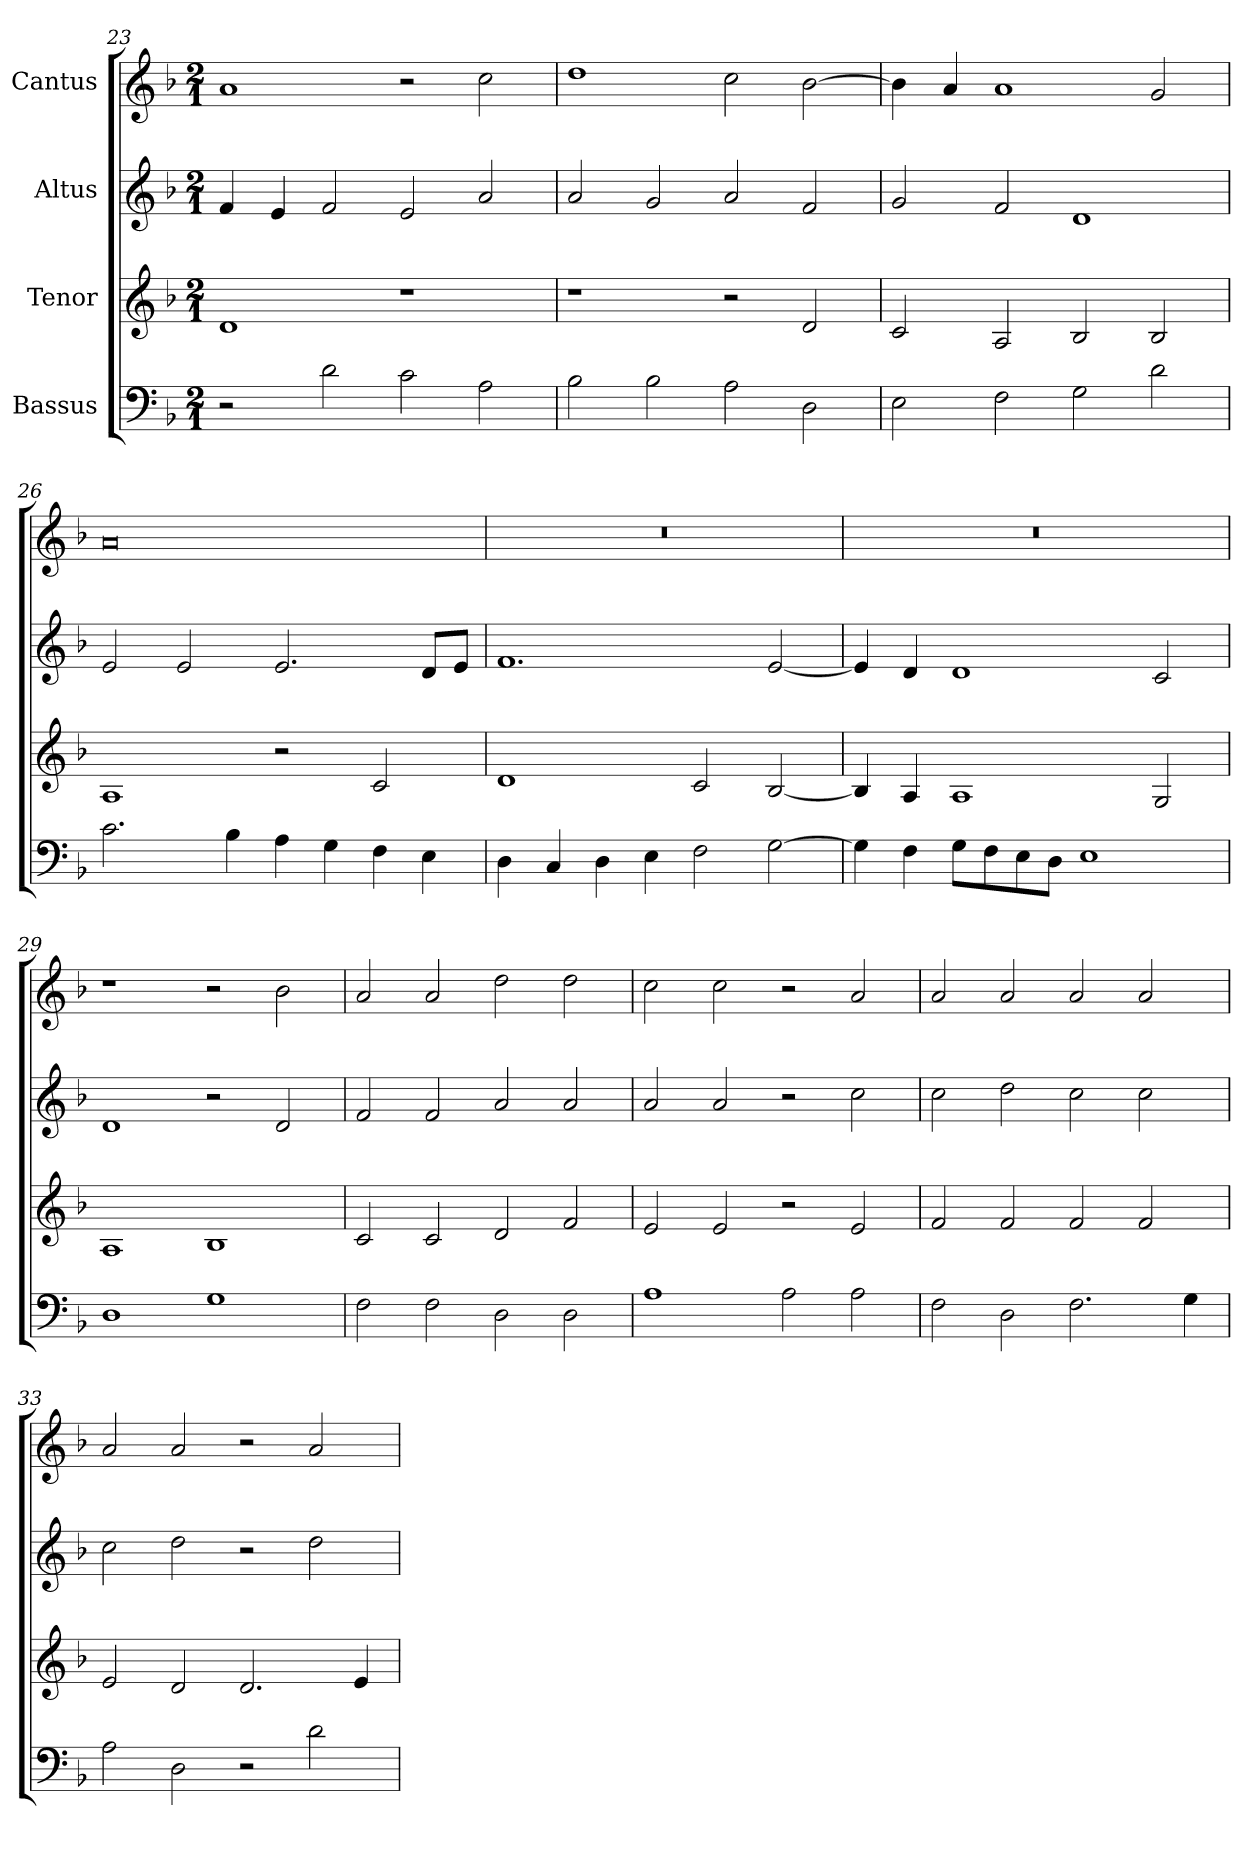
**kern	**kern	**kern	**kern
*part4	*part3	*part2	*part1
*staff4	*staff3	*staff2	*staff1
*I"Bassus	*I"Tenor	*I"Altus	*I"Cantus
*clefF4	*clefG2	*clefG2	*clefG2
*k[b-]	*k[b-]	*k[b-]	*k[b-]
*F:	*F:	*F:	*F:
*M2/1	*M2/1	*M2/1	*M2/1
=23	=23	=23	=23
2r	1di	4fi/	1ai
.	.	4ei/	.
2di\	.	2fi/	.
2ci\	1r	2ei/	2r
2Ai\	.	2ai/	2cci\
=24	=24	=24	=24
2B-i\	1r	2ai/	1ddi
2B-i\	.	2gi/	.
2Ai\	2r	2ai/	2cci\
2Di\	2di/	2fi/	[>2b-i\
=25	=25	=25	=25
2Ei\	2ci/	2gi/	4b-i\]
.	.	.	4ai/
2Fi\	2Ai/	2fi/	1ai
2Gi\	2B-i/	1di	.
2di\	2B-i/	.	2gi/
!!LO:PB:g=z
=26	=26	=26	=26
2.ci\	1Ai	2ei/	0ai
.	.	2ei/	.
4B-i\	.	.	.
4Ai\	2r	2.ei/	.
4Gi\	.	.	.
4Fi\	2ci/	.	.
4Ei\	.	8di/L	.
.	.	8ei/J	.
=27	=27	=27	=27
!	!	!	!LO:N:vis=1
4Di\	1di	1.fi	0r
4Ci/	.	.	.
4Di\	.	.	.
4Ei\	.	.	.
2Fi\	2ci/	.	.
[>2Gi\	[<2B-i/	[<2ei/	.
=28	=28	=28	=28
!	!	!	!LO:N:vis=1
4Gi\]	4B-i/]	4ei/]	0r
4Fi\	4Ai/	4di/	.
8Gi\L	1Ai	1di	.
8Fi\	.	.	.
8Ei\	.	.	.
8Di\J	.	.	.
1Ei	.	.	.
.	2Gi/	2ci/	.
=29	=29	=29	=29
1Di	1Ai	1di	1r
1Gi	1B-i	2r	2r
.	.	2di/	2b-i\
=30	=30	=30	=30
2Fi\	2ci/	2fi/	2ai/
2Fi\	2ci/	2fi/	2ai/
2Di\	2di/	2ai/	2ddi\
2Di\	2fi/	2ai/	2ddi\
!!LO:LB:g=z
=31	=31	=31	=31
1Ai	2ei/	2ai/	2cci\
.	2ei/	2ai/	2cci\
2Ai\	2r	2r	2r
2Ai\	2ei/	2cci\	2ai/
=32	=32	=32	=32
2Fi\	2fi/	2cci\	2ai/
2Di\	2fi/	2ddi\	2ai/
2.Fi\	2fi/	2cci\	2ai/
.	2fi/	2cci\	2ai/
4Gi\	.	.	.
=33	=33	=33	=33
2Ai\	2ei/	2cci\	2ai/
2Di\	2di/	2ddi\	2ai/
2r	2.di/	2r	2r
2di\	.	2ddi\	2ai/
.	4ei/	.	.
=	=	=	=
*-	*-	*-	*-
